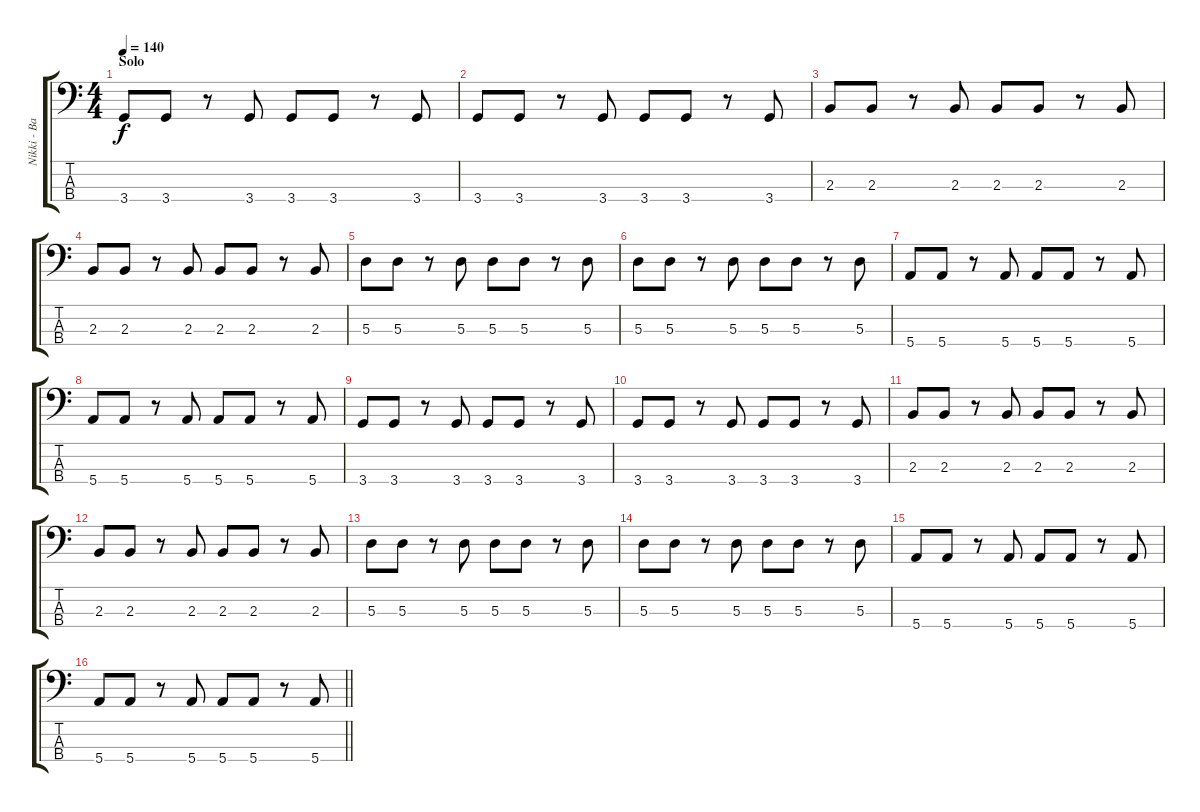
\track ("Nikki - Bass" "Nikki - Ba") {instrument electricbasspick}
\staff {score tabs}
\tuning (G2 D2 A1 E1) {hide}
\ts (4 4)
\section ("" "Solo")
\tempo 140
\clef f4
\ks c
3.4.8{dy f} 3.4.8 r.8 3.4.8 3.4.8 3.4.8 r.8 3.4.8 |
3.4.8 3.4.8 r.8 3.4.8 3.4.8 3.4.8 r.8 3.4.8 |
2.3.8 2.3.8 r.8 2.3.8 2.3.8 2.3.8 r.8 2.3.8 |
2.3.8 2.3.8 r.8 2.3.8 2.3.8 2.3.8 r.8 2.3.8 |
5.3.8 5.3.8 r.8 5.3.8 5.3.8 5.3.8 r.8 5.3.8 |
5.3.8 5.3.8 r.8 5.3.8 5.3.8 5.3.8 r.8 5.3.8 |
5.4.8 5.4.8 r.8 5.4.8 5.4.8 5.4.8 r.8 5.4.8 |
5.4.8 5.4.8 r.8 5.4.8 5.4.8 5.4.8 r.8 5.4.8 |
3.4.8 3.4.8 r.8 3.4.8 3.4.8 3.4.8 r.8 3.4.8 |
3.4.8 3.4.8 r.8 3.4.8 3.4.8 3.4.8 r.8 3.4.8 |
2.3.8 2.3.8 r.8 2.3.8 2.3.8 2.3.8 r.8 2.3.8 |
2.3.8 2.3.8 r.8 2.3.8 2.3.8 2.3.8 r.8 2.3.8 |
5.3.8 5.3.8 r.8 5.3.8 5.3.8 5.3.8 r.8 5.3.8 |
5.3.8 5.3.8 r.8 5.3.8 5.3.8 5.3.8 r.8 5.3.8 |
5.4.8 5.4.8 r.8 5.4.8 5.4.8 5.4.8 r.8 5.4.8 |
\barLineRight lightlight
5.4.8 5.4.8 r.8 5.4.8 5.4.8 5.4.8 r.8 5.4.8
